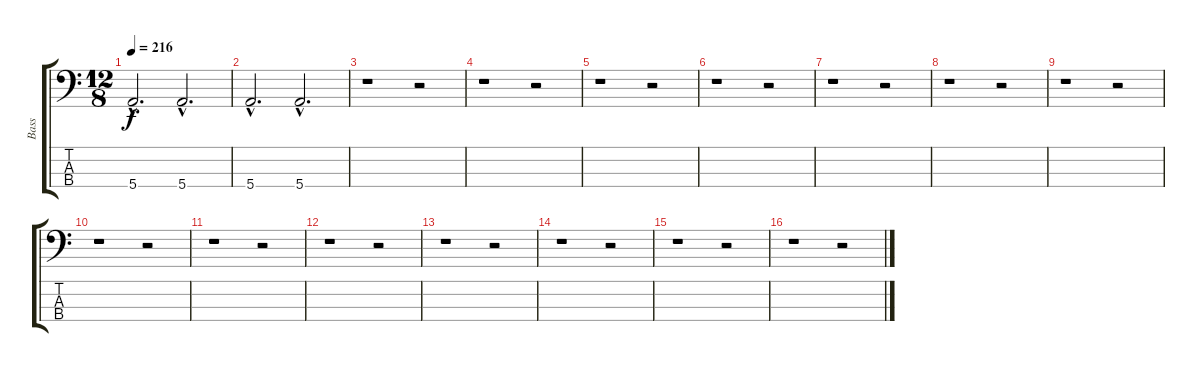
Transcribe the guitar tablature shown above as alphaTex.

\track ("Bass" "Bass") {instrument electricbassfinger}
\staff {score tabs}
\tuning (G2 D2 A1 E1) {hide}
\ts (12 8)
\tempo 216
\clef f4
\ks c
5.4{hac}.2{d dy f} 5.4{hac}.2{d} |
5.4{hac}.2{d} 5.4{hac}.2{d} |
r.1 r.2 |
r.1 r.2 |
r.1 r.2 |
r.1 r.2 |
r.1 r.2 |
r.1 r.2 |
r.1 r.2 |
r.1 r.2 |
r.1 r.2 |
r.1 r.2 |
r.1 r.2 |
r.1 r.2 |
r.1 r.2 |
r.1 r.2
